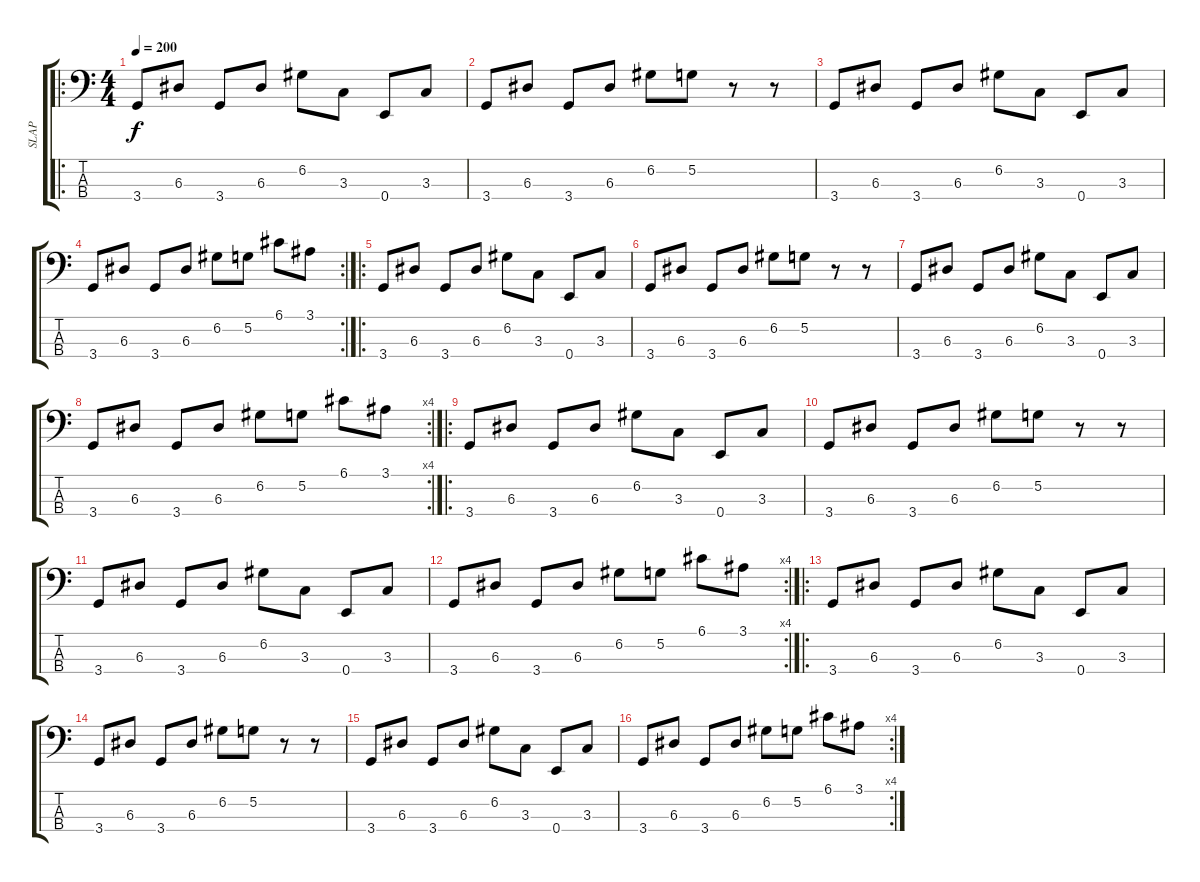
\track ("SLAP" "SLAP") {instrument slapbass1}
\staff {score tabs}
\tuning (G2 D2 A1 E1) {hide}
\ro
\ts (4 4)
\tempo 200
\clef f4
\ks c
3.4.8{dy f instrument slapbass1} 6.3.8 3.4.8 6.3.8 6.2.8 3.3.8 0.4.8 3.3.8 |
3.4.8 6.3.8 3.4.8 6.3.8 6.2.8 5.2.8 r.8 r.8 |
3.4.8 6.3.8 3.4.8 6.3.8 6.2.8 3.3.8 0.4.8 3.3.8 |
\rc 2
3.4.8 6.3.8 3.4.8 6.3.8 6.2.8 5.2.8 6.1.8 3.1.8 |
\ro
3.4.8 6.3.8 3.4.8 6.3.8 6.2.8 3.3.8 0.4.8 3.3.8 |
3.4.8 6.3.8 3.4.8 6.3.8 6.2.8 5.2.8 r.8 r.8 |
3.4.8 6.3.8 3.4.8 6.3.8 6.2.8 3.3.8 0.4.8 3.3.8 |
\rc 4
3.4.8 6.3.8 3.4.8 6.3.8 6.2.8 5.2.8 6.1.8 3.1.8 |
\ro
3.4.8 6.3.8 3.4.8 6.3.8 6.2.8 3.3.8 0.4.8 3.3.8 |
3.4.8 6.3.8 3.4.8 6.3.8 6.2.8 5.2.8 r.8 r.8 |
3.4.8 6.3.8 3.4.8 6.3.8 6.2.8 3.3.8 0.4.8 3.3.8 |
\rc 4
3.4.8 6.3.8 3.4.8 6.3.8 6.2.8 5.2.8 6.1.8 3.1.8 |
\ro
3.4.8 6.3.8 3.4.8 6.3.8 6.2.8 3.3.8 0.4.8 3.3.8 |
3.4.8 6.3.8 3.4.8 6.3.8 6.2.8 5.2.8 r.8 r.8 |
3.4.8 6.3.8 3.4.8 6.3.8 6.2.8 3.3.8 0.4.8 3.3.8 |
\rc 4
3.4.8 6.3.8 3.4.8 6.3.8 6.2.8 5.2.8 6.1.8 3.1.8
